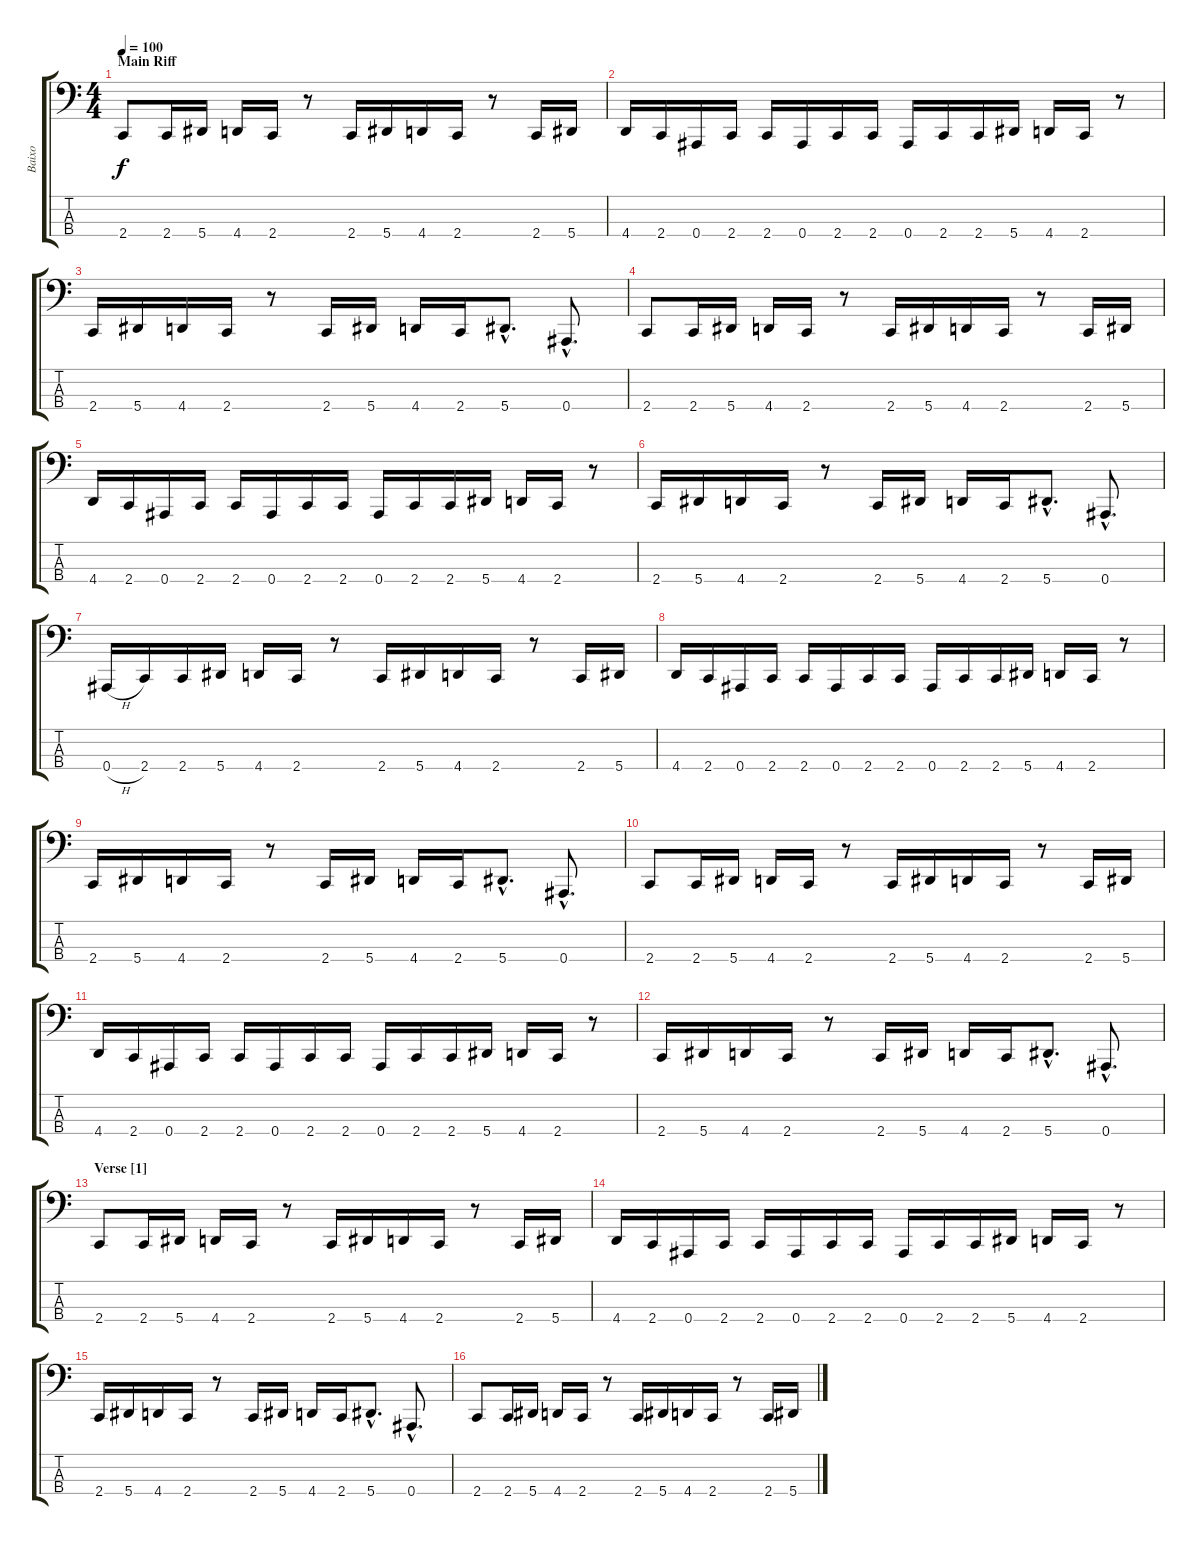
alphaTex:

\track ("Baixo" "Baixo") {instrument electricbassfinger}
\staff {score tabs}
\tuning (Gb1 Db1 Ab0 Bb0) {hide}
\ts (4 4)
\section ("" "Main Riff")
\tempo 100
\clef f4
\ks c
2.4.8{dy f instrument electricbassfinger} 2.4.16 5.4.16 4.4.16 2.4.16 r.8 2.4.16 5.4.16 4.4.16 2.4.16 r.8 2.4.16 5.4.16 |
4.4.16 2.4.16 0.4.16 2.4.16 2.4.16 0.4.16 2.4.16 2.4.16 0.4.16 2.4.16 2.4.16 5.4.16 4.4.16 2.4.16 r.8 |
2.4.16 5.4.16 4.4.16 2.4.16 r.8 2.4.16 5.4.16 4.4.16 2.4.16 5.4{hac}.8{d} 0.4{hac}.8{d} |
2.4.8 2.4.16 5.4.16 4.4.16 2.4.16 r.8 2.4.16 5.4.16 4.4.16 2.4.16 r.8 2.4.16 5.4.16 |
4.4.16 2.4.16 0.4.16 2.4.16 2.4.16 0.4.16 2.4.16 2.4.16 0.4.16 2.4.16 2.4.16 5.4.16 4.4.16 2.4.16 r.8 |
2.4.16 5.4.16 4.4.16 2.4.16 r.8 2.4.16 5.4.16 4.4.16 2.4.16 5.4{hac}.8{d} 0.4{hac}.8{d} |
0.4{h}.16 2.4.16 2.4.16 5.4.16 4.4.16 2.4.16 r.8 2.4.16 5.4.16 4.4.16 2.4.16 r.8 2.4.16 5.4.16 |
4.4.16 2.4.16 0.4.16 2.4.16 2.4.16 0.4.16 2.4.16 2.4.16 0.4.16 2.4.16 2.4.16 5.4.16 4.4.16 2.4.16 r.8 |
2.4.16 5.4.16 4.4.16 2.4.16 r.8 2.4.16 5.4.16 4.4.16 2.4.16 5.4{hac}.8{d} 0.4{hac}.8{d} |
2.4.8 2.4.16 5.4.16 4.4.16 2.4.16 r.8 2.4.16 5.4.16 4.4.16 2.4.16 r.8 2.4.16 5.4.16 |
4.4.16 2.4.16 0.4.16 2.4.16 2.4.16 0.4.16 2.4.16 2.4.16 0.4.16 2.4.16 2.4.16 5.4.16 4.4.16 2.4.16 r.8 |
2.4.16 5.4.16 4.4.16 2.4.16 r.8 2.4.16 5.4.16 4.4.16 2.4.16 5.4{hac}.8{d} 0.4{hac}.8{d} |
\section ("" "Verse [1]")
2.4.8 2.4.16 5.4.16 4.4.16 2.4.16 r.8 2.4.16 5.4.16 4.4.16 2.4.16 r.8 2.4.16 5.4.16 |
4.4.16 2.4.16 0.4.16 2.4.16 2.4.16 0.4.16 2.4.16 2.4.16 0.4.16 2.4.16 2.4.16 5.4.16 4.4.16 2.4.16 r.8 |
2.4.16 5.4.16 4.4.16 2.4.16 r.8 2.4.16 5.4.16 4.4.16 2.4.16 5.4{hac}.8{d} 0.4{hac}.8{d} |
2.4.8 2.4.16 5.4.16 4.4.16 2.4.16 r.8 2.4.16 5.4.16 4.4.16 2.4.16 r.8 2.4.16 5.4.16
